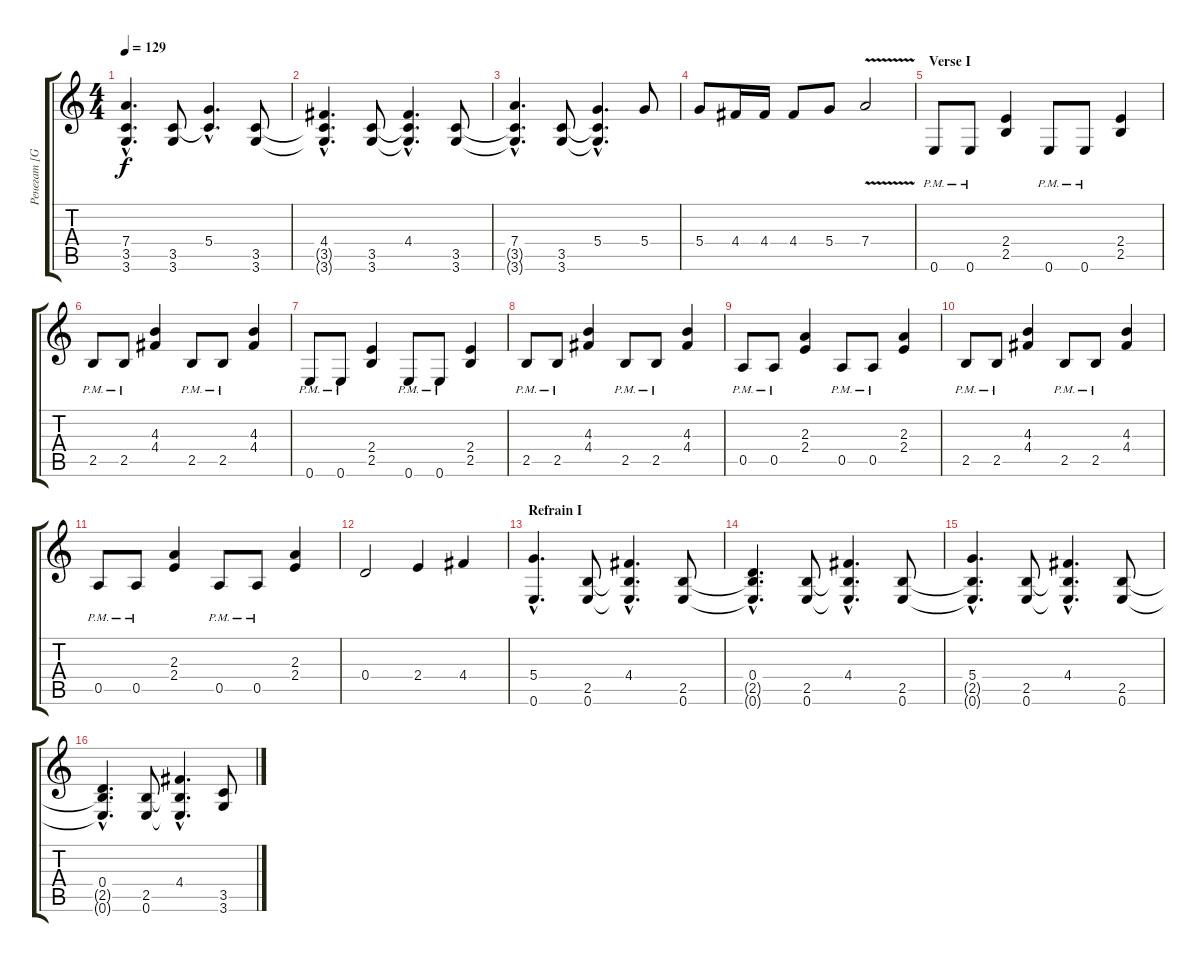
\track ("Ренегат [Guitar I]" "Ренегат [G") {instrument electricguitarmuted}
\staff {score tabs}
\tuning (E4 B3 G3 D3 A2 E2) {hide}
\ts (4 4)
\tempo 129
\clef g2
\ks c
(7.4{hac} 3.5{hac t} 3.6{hac t}).4{d dy f} (3.5 3.6).8 (5.4{hac} 3.5{hac t}).4{d} (3.5 3.6).8 |
(4.4{hac} 3.5{hac t} 3.6{hac t}).4{d} (3.5 3.6).8 (4.4{hac} 3.5{hac t} 3.6{hac t}).4{d} (3.5 3.6).8 |
(7.4{hac} 3.5{hac t} 3.6{hac t}).4{d} (3.5 3.6).8 (5.4{hac} 3.5{hac t} 3.6{hac t}).4{d} 5.4.8 |
5.4.8 4.4.16 4.4.16 4.4.8 5.4.8 7.4{v}.2 |
\section ("" "Verse I")
0.6{pm}.8 0.6{pm}.8 (2.4 2.5).4 0.6{pm}.8 0.6{pm}.8 (2.4 2.5).4 |
2.5{pm}.8 2.5{pm}.8 (4.3 4.4).4 2.5{pm}.8 2.5{pm}.8 (4.3 4.4).4 |
0.6{pm}.8 0.6{pm}.8 (2.4 2.5).4 0.6{pm}.8 0.6{pm}.8 (2.4 2.5).4 |
2.5{pm}.8 2.5{pm}.8 (4.3 4.4).4 2.5{pm}.8 2.5{pm}.8 (4.3 4.4).4 |
0.5{pm}.8 0.5{pm}.8 (2.3 2.4).4 0.5{pm}.8 0.5{pm}.8 (2.3 2.4).4 |
2.5{pm}.8 2.5{pm}.8 (4.3 4.4).4 2.5{pm}.8 2.5{pm}.8 (4.3 4.4).4 |
0.5{pm}.8 0.5{pm}.8 (2.3 2.4).4 0.5{pm}.8 0.5{pm}.8 (2.3 2.4).4 |
0.4.2 2.4.4 4.4.4 |
\section ("" "Refrain I")
(5.4{hac} 0.6{hac}).4{d} (2.5 0.6).8 (4.4{hac} 2.5{hac t} 0.6{hac t}).4{d} (2.5 0.6).8 |
(0.4{hac} 2.5{hac t} 0.6{hac t}).4{d} (2.5 0.6).8 (4.4{hac} 2.5{hac t} 0.6{hac t}).4{d} (2.5 0.6).8 |
(5.4{hac} 2.5{hac t} 0.6{hac t}).4{d} (2.5 0.6).8 (4.4{hac} 2.5{hac t} 0.6{hac t}).4{d} (2.5 0.6).8 |
(0.4{hac} 2.5{hac t} 0.6{hac t}).4{d} (2.5 0.6).8 (4.4{hac} 2.5{hac t} 0.6{hac t}).4{d} (3.5 3.6).8
